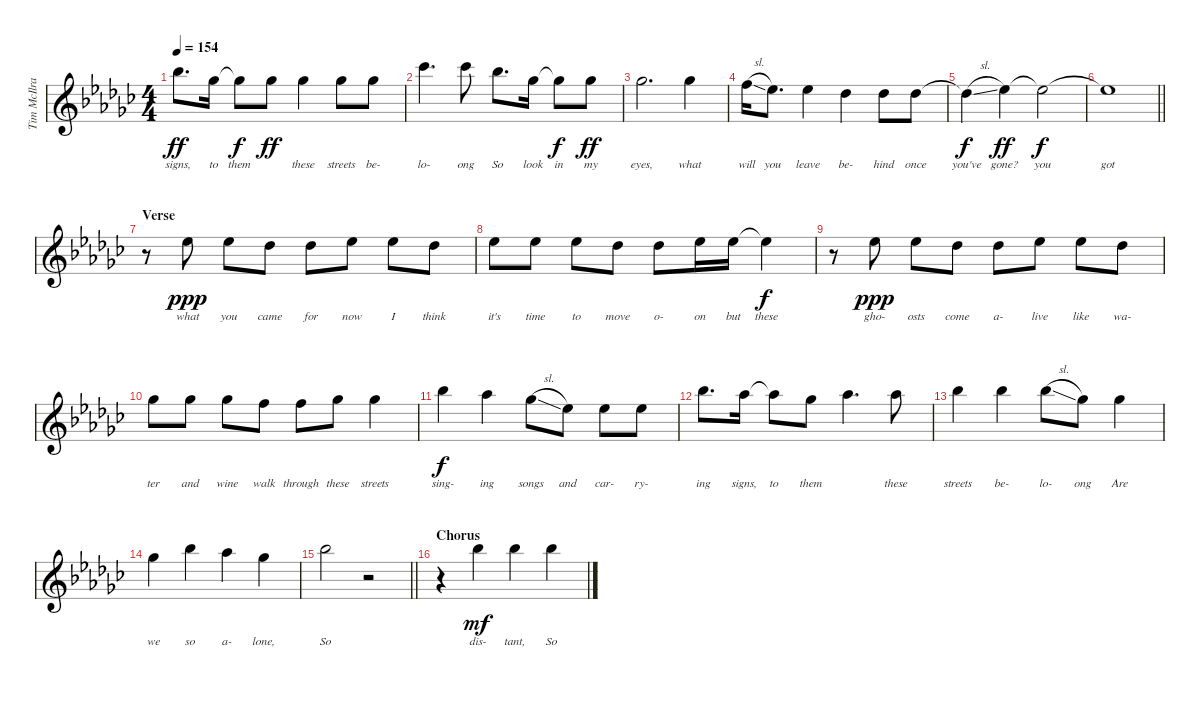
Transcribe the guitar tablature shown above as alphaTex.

\track ("Tim McIlrath - Vocals" "Tim McIlra") {instrument distortionguitar}
\staff {score}
\tuning (Eb4 Bb3 Gb3 Db3 Ab2 Eb2) {hide}
\ts (4 4)
\tempo 154
\clef g2
\ks gb
12.2.8{d lyrics (0 "signs,") lyrics (1 "") lyrics (2 "") lyrics (3 "") lyrics (4 "") dy ff} 8.2.16{lyrics (0 "to") lyrics (1 "") lyrics (2 "") lyrics (3 "") lyrics (4 "")} 8.2{t}.8{lyrics (0 "them") lyrics (1 "") lyrics (2 "") lyrics (3 "") lyrics (4 "") dy f} 8.2.8{lyrics (0 "") lyrics (1 "") lyrics (2 "") lyrics (3 "") lyrics (4 "") dy ff} 8.2.4{lyrics (0 "these") lyrics (1 "") lyrics (2 "") lyrics (3 "") lyrics (4 "")} 8.2.8{lyrics (0 "streets") lyrics (1 "") lyrics (2 "") lyrics (3 "") lyrics (4 "")} 8.2.8{lyrics (0 "be-") lyrics (1 "") lyrics (2 "") lyrics (3 "") lyrics (4 "")} |
13.2.4{d lyrics (0 "lo-") lyrics (1 "") lyrics (2 "") lyrics (3 "") lyrics (4 "")} 13.2.8{lyrics (0 "ong") lyrics (1 "") lyrics (2 "") lyrics (3 "") lyrics (4 "")} 12.2.8{d lyrics (0 "So") lyrics (1 "") lyrics (2 "") lyrics (3 "") lyrics (4 "")} 8.2.16{lyrics (0 "look") lyrics (1 "") lyrics (2 "") lyrics (3 "") lyrics (4 "")} 8.2{t}.8{lyrics (0 "in") lyrics (1 "") lyrics (2 "") lyrics (3 "") lyrics (4 "") dy f} 8.2.8{lyrics (0 "my") lyrics (1 "") lyrics (2 "") lyrics (3 "") lyrics (4 "") dy ff} |
8.2.2{d lyrics (0 "eyes,") lyrics (1 "") lyrics (2 "") lyrics (3 "") lyrics (4 "")} 8.2.4{lyrics (0 "what") lyrics (1 "") lyrics (2 "") lyrics (3 "") lyrics (4 "")} |
7.2{sl}.16{lyrics (0 "will") lyrics (1 "") lyrics (2 "") lyrics (3 "") lyrics (4 "")} 5.2.8{d lyrics (0 "you") lyrics (1 "") lyrics (2 "") lyrics (3 "") lyrics (4 "")} 9.3.4{lyrics (0 "leave") lyrics (1 "") lyrics (2 "") lyrics (3 "") lyrics (4 "")} 7.3.4{lyrics (0 "be-") lyrics (1 "") lyrics (2 "") lyrics (3 "") lyrics (4 "")} 7.3.8{lyrics (0 "hind") lyrics (1 "") lyrics (2 "") lyrics (3 "") lyrics (4 "")} 7.3.8{lyrics (0 "once") lyrics (1 "") lyrics (2 "") lyrics (3 "") lyrics (4 "")} |
7.3{sl t}.4{lyrics (0 "you've") lyrics (1 "") lyrics (2 "") lyrics (3 "") lyrics (4 "") dy f} 9.3.4{lyrics (0 "gone?") lyrics (1 "") lyrics (2 "") lyrics (3 "") lyrics (4 "") dy ff} 9.3{t}.2{lyrics (0 "you") lyrics (1 "") lyrics (2 "") lyrics (3 "") lyrics (4 "") dy f} |
\barLineRight lightlight
9.3{t}.1{lyrics (0 "got") lyrics (1 "") lyrics (2 "") lyrics (3 "") lyrics (4 "")} |
\section ("" "Verse")
r.8 5.2.8{lyrics (0 "what") lyrics (1 "") lyrics (2 "") lyrics (3 "") lyrics (4 "") dy ppp} 5.2.8{lyrics (0 "you") lyrics (1 "") lyrics (2 "") lyrics (3 "") lyrics (4 "")} 3.2.8{lyrics (0 "came") lyrics (1 "") lyrics (2 "") lyrics (3 "") lyrics (4 "")} 3.2.8{lyrics (0 "for") lyrics (1 "") lyrics (2 "") lyrics (3 "") lyrics (4 "")} 5.2.8{lyrics (0 "now") lyrics (1 "") lyrics (2 "") lyrics (3 "") lyrics (4 "")} 5.2.8{lyrics (0 "I") lyrics (1 "") lyrics (2 "") lyrics (3 "") lyrics (4 "")} 3.2.8{lyrics (0 "think") lyrics (1 "") lyrics (2 "") lyrics (3 "") lyrics (4 "")} |
5.2.8{lyrics (0 "it's") lyrics (1 "") lyrics (2 "") lyrics (3 "") lyrics (4 "")} 5.2.8{lyrics (0 "time") lyrics (1 "") lyrics (2 "") lyrics (3 "") lyrics (4 "")} 5.2.8{lyrics (0 "to") lyrics (1 "") lyrics (2 "") lyrics (3 "") lyrics (4 "")} 3.2.8{lyrics (0 "move") lyrics (1 "") lyrics (2 "") lyrics (3 "") lyrics (4 "")} 3.2.8{lyrics (0 "o-") lyrics (1 "") lyrics (2 "") lyrics (3 "") lyrics (4 "")} 5.2.16{lyrics (0 "on") lyrics (1 "") lyrics (2 "") lyrics (3 "") lyrics (4 "")} 5.2.16{lyrics (0 "but") lyrics (1 "") lyrics (2 "") lyrics (3 "") lyrics (4 "")} 5.2{t}.4{lyrics (0 "these") lyrics (1 "") lyrics (2 "") lyrics (3 "") lyrics (4 "") dy f} |
r.8 5.2.8{lyrics (0 "gho-") lyrics (1 "") lyrics (2 "") lyrics (3 "") lyrics (4 "") dy ppp} 5.2.8{lyrics (0 "osts") lyrics (1 "") lyrics (2 "") lyrics (3 "") lyrics (4 "")} 3.2.8{lyrics (0 "come") lyrics (1 "") lyrics (2 "") lyrics (3 "") lyrics (4 "")} 3.2.8{lyrics (0 "a-") lyrics (1 "") lyrics (2 "") lyrics (3 "") lyrics (4 "")} 5.2.8{lyrics (0 "live") lyrics (1 "") lyrics (2 "") lyrics (3 "") lyrics (4 "")} 5.2.8{lyrics (0 "like") lyrics (1 "") lyrics (2 "") lyrics (3 "") lyrics (4 "")} 3.2.8{lyrics (0 "wa-") lyrics (1 "") lyrics (2 "") lyrics (3 "") lyrics (4 "")} |
8.2.8{lyrics (0 "ter") lyrics (1 "") lyrics (2 "") lyrics (3 "") lyrics (4 "")} 8.2.8{lyrics (0 "and") lyrics (1 "") lyrics (2 "") lyrics (3 "") lyrics (4 "")} 8.2.8{lyrics (0 "wine") lyrics (1 "") lyrics (2 "") lyrics (3 "") lyrics (4 "")} 7.2.8{lyrics (0 "walk") lyrics (1 "") lyrics (2 "") lyrics (3 "") lyrics (4 "")} 7.2.8{lyrics (0 "through") lyrics (1 "") lyrics (2 "") lyrics (3 "") lyrics (4 "")} 8.2.8{lyrics (0 "these") lyrics (1 "") lyrics (2 "") lyrics (3 "") lyrics (4 "")} 8.2.4{lyrics (0 "streets") lyrics (1 "") lyrics (2 "") lyrics (3 "") lyrics (4 "")} |
12.2.4{lyrics (0 "sing-") lyrics (1 "") lyrics (2 "") lyrics (3 "") lyrics (4 "") dy f} 10.2.4{lyrics (0 "ing") lyrics (1 "") lyrics (2 "") lyrics (3 "") lyrics (4 "")} 8.2{sl}.8{lyrics (0 "songs") lyrics (1 "") lyrics (2 "") lyrics (3 "") lyrics (4 "")} 5.2.8{lyrics (0 "and") lyrics (1 "") lyrics (2 "") lyrics (3 "") lyrics (4 "")} 5.2.8{lyrics (0 "car-") lyrics (1 "") lyrics (2 "") lyrics (3 "") lyrics (4 "")} 5.2.8{lyrics (0 "ry-") lyrics (1 "") lyrics (2 "") lyrics (3 "") lyrics (4 "")} |
12.2.8{d lyrics (0 "ing") lyrics (1 "") lyrics (2 "") lyrics (3 "") lyrics (4 "")} 10.2.16{lyrics (0 "signs,") lyrics (1 "") lyrics (2 "") lyrics (3 "") lyrics (4 "")} 10.2{t}.8{lyrics (0 "to") lyrics (1 "") lyrics (2 "") lyrics (3 "") lyrics (4 "")} 8.2.8{lyrics (0 "them") lyrics (1 "") lyrics (2 "") lyrics (3 "") lyrics (4 "")} 10.2.4{d lyrics (0 "") lyrics (1 "") lyrics (2 "") lyrics (3 "") lyrics (4 "")} 10.2.8{lyrics (0 "these") lyrics (1 "") lyrics (2 "") lyrics (3 "") lyrics (4 "")} |
12.2.4{lyrics (0 "streets") lyrics (1 "") lyrics (2 "") lyrics (3 "") lyrics (4 "")} 12.2.4{lyrics (0 "be-") lyrics (1 "") lyrics (2 "") lyrics (3 "") lyrics (4 "")} 12.2{sl}.8{lyrics (0 "lo-") lyrics (1 "") lyrics (2 "") lyrics (3 "") lyrics (4 "")} 8.2.8{lyrics (0 "ong") lyrics (1 "") lyrics (2 "") lyrics (3 "") lyrics (4 "")} 8.2.4{lyrics (0 "Are") lyrics (1 "") lyrics (2 "") lyrics (3 "") lyrics (4 "")} |
8.2.4{lyrics (0 "we") lyrics (1 "") lyrics (2 "") lyrics (3 "") lyrics (4 "")} 12.2.4{lyrics (0 "so") lyrics (1 "") lyrics (2 "") lyrics (3 "") lyrics (4 "")} 10.2.4{lyrics (0 "a-") lyrics (1 "") lyrics (2 "") lyrics (3 "") lyrics (4 "")} 8.2.4{lyrics (0 "lone,") lyrics (1 "") lyrics (2 "") lyrics (3 "") lyrics (4 "")} |
\barLineRight lightlight
12.2.2{lyrics (0 "So") lyrics (1 "") lyrics (2 "") lyrics (3 "") lyrics (4 "")} r.2 |
\section ("" "Chorus")
r.4 12.2.4{lyrics (0 "dis-") lyrics (1 "") lyrics (2 "") lyrics (3 "") lyrics (4 "") dy mf} 12.2.4{lyrics (0 "tant,") lyrics (1 "") lyrics (2 "") lyrics (3 "") lyrics (4 "")} 12.2.4{lyrics (0 "So") lyrics (1 "") lyrics (2 "") lyrics (3 "") lyrics (4 "")}
